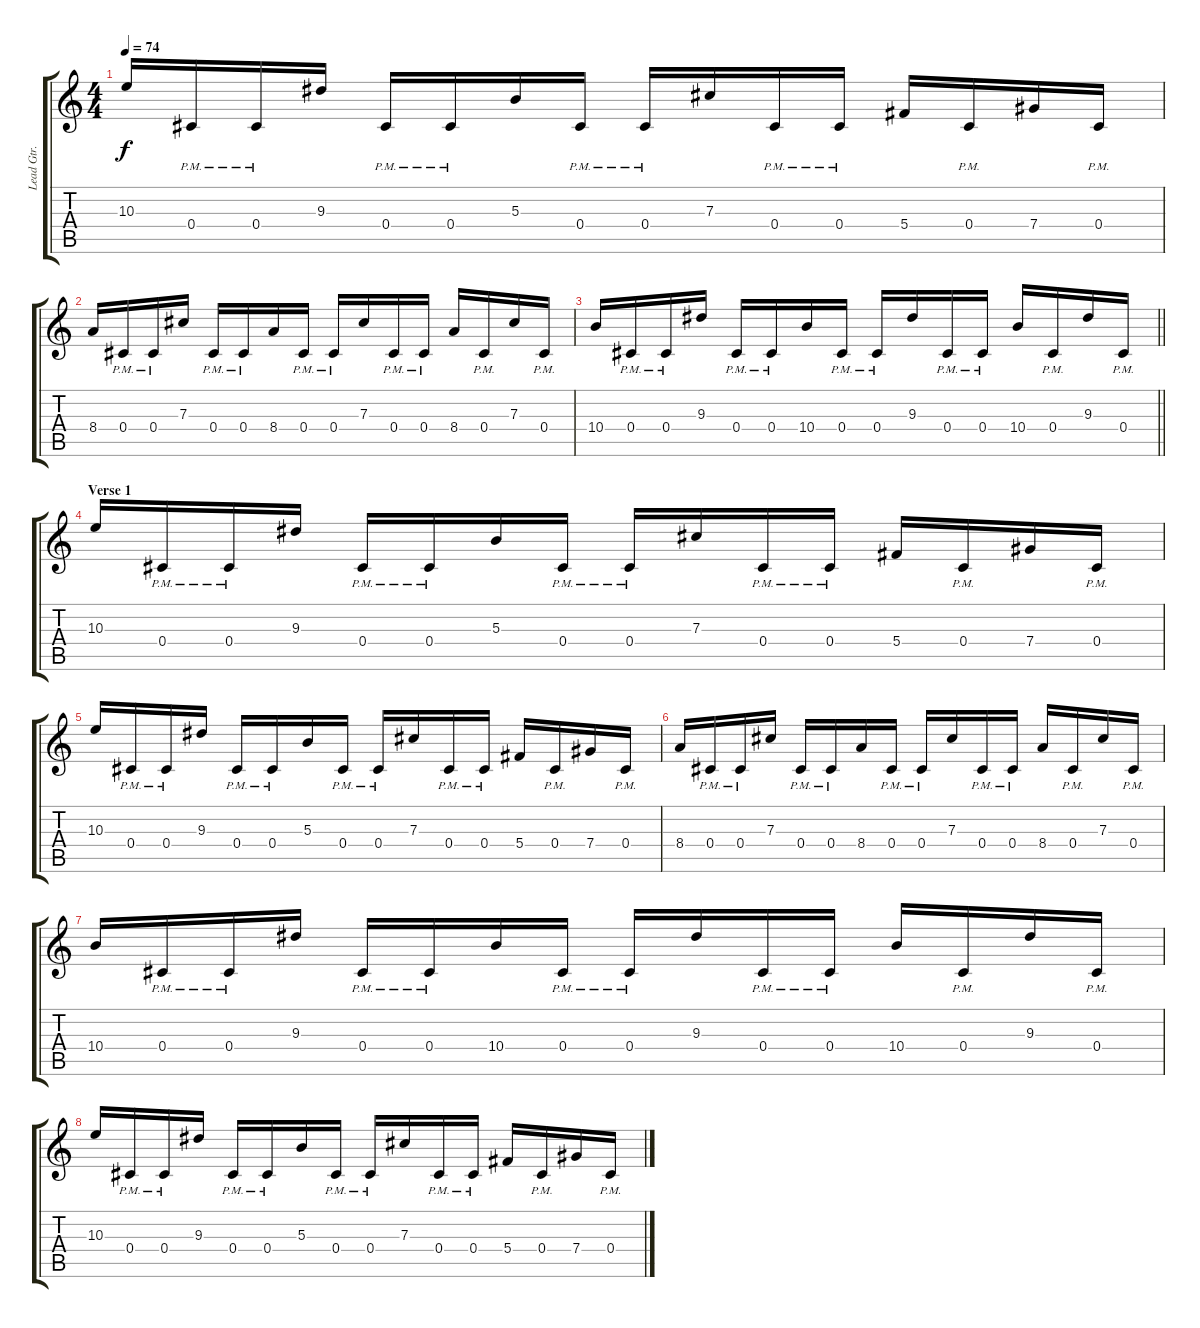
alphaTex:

\track ("Lead Gtr." "Lead Gtr.") {instrument distortionguitar}
\staff {score tabs}
\tuning (Eb4 Bb3 Gb3 Db3 Ab2 Db2) {hide}
\ts (4 4)
\tempo 74
\clef g2
\ks c
10.3.16{dy f} 0.4{pm}.16 0.4{pm}.16 9.3.16 0.4{pm}.16 0.4{pm}.16 5.3.16 0.4{pm}.16 0.4{pm}.16 7.3.16 0.4{pm}.16 0.4{pm}.16 5.4.16 0.4{pm}.16 7.4.16 0.4{pm}.16 |
8.4.16 0.4{pm}.16 0.4{pm}.16 7.3.16 0.4{pm}.16 0.4{pm}.16 8.4.16 0.4{pm}.16 0.4{pm}.16 7.3.16 0.4{pm}.16 0.4{pm}.16 8.4.16 0.4{pm}.16 7.3.16 0.4{pm}.16 |
\barLineRight lightlight
10.4.16 0.4{pm}.16 0.4{pm}.16 9.3.16 0.4{pm}.16 0.4{pm}.16 10.4.16 0.4{pm}.16 0.4{pm}.16 9.3.16 0.4{pm}.16 0.4{pm}.16 10.4.16 0.4{pm}.16 9.3.16 0.4{pm}.16 |
\section ("" "Verse 1")
10.3.16 0.4{pm}.16 0.4{pm}.16 9.3.16 0.4{pm}.16 0.4{pm}.16 5.3.16 0.4{pm}.16 0.4{pm}.16 7.3.16 0.4{pm}.16 0.4{pm}.16 5.4.16 0.4{pm}.16 7.4.16 0.4{pm}.16 |
10.3.16 0.4{pm}.16 0.4{pm}.16 9.3.16 0.4{pm}.16 0.4{pm}.16 5.3.16 0.4{pm}.16 0.4{pm}.16 7.3.16 0.4{pm}.16 0.4{pm}.16 5.4.16 0.4{pm}.16 7.4.16 0.4{pm}.16 |
8.4.16 0.4{pm}.16 0.4{pm}.16 7.3.16 0.4{pm}.16 0.4{pm}.16 8.4.16 0.4{pm}.16 0.4{pm}.16 7.3.16 0.4{pm}.16 0.4{pm}.16 8.4.16 0.4{pm}.16 7.3.16 0.4{pm}.16 |
10.4.16 0.4{pm}.16 0.4{pm}.16 9.3.16 0.4{pm}.16 0.4{pm}.16 10.4.16 0.4{pm}.16 0.4{pm}.16 9.3.16 0.4{pm}.16 0.4{pm}.16 10.4.16 0.4{pm}.16 9.3.16 0.4{pm}.16 |
10.3.16 0.4{pm}.16 0.4{pm}.16 9.3.16 0.4{pm}.16 0.4{pm}.16 5.3.16 0.4{pm}.16 0.4{pm}.16 7.3.16 0.4{pm}.16 0.4{pm}.16 5.4.16 0.4{pm}.16 7.4.16 0.4{pm}.16
